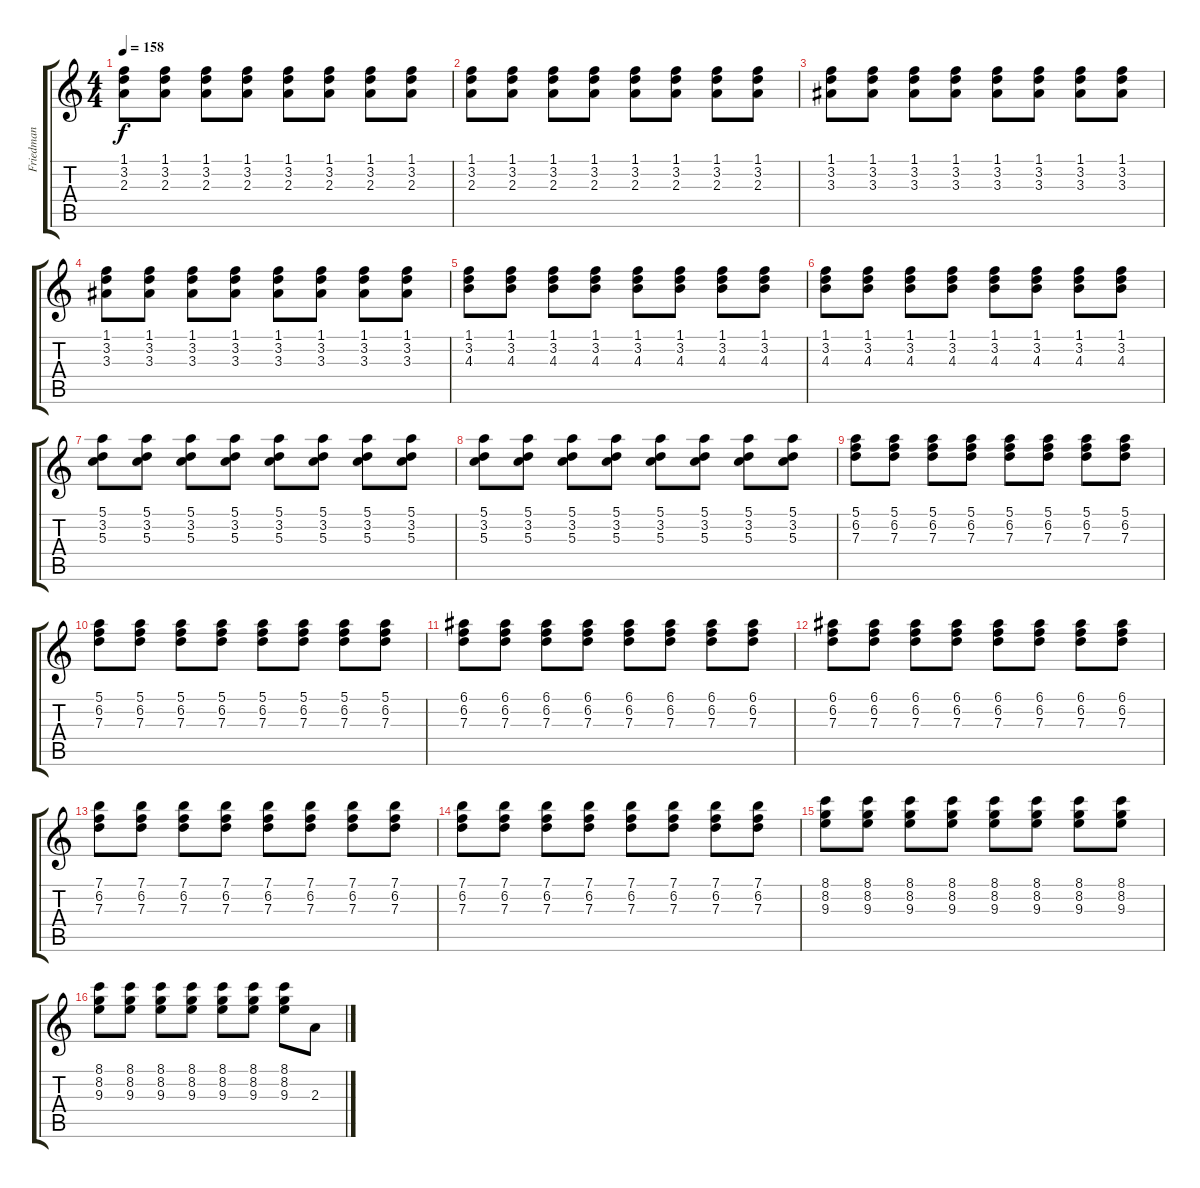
\track ("Friedman" "Friedman") {instrument distortionguitar}
\staff {score tabs}
\tuning (E4 B3 G3 D3 A2 E2) {hide}
\ts (4 4)
\tempo 158
\clef g2
\ks c
(1.1 3.2 2.3).8{dy f instrument distortionguitar} (1.1 3.2 2.3).8 (1.1 3.2 2.3).8 (1.1 3.2 2.3).8 (1.1 3.2 2.3).8 (1.1 3.2 2.3).8 (1.1 3.2 2.3).8 (1.1 3.2 2.3).8 |
(1.1 3.2 2.3).8 (1.1 3.2 2.3).8 (1.1 3.2 2.3).8 (1.1 3.2 2.3).8 (1.1 3.2 2.3).8 (1.1 3.2 2.3).8 (1.1 3.2 2.3).8 (1.1 3.2 2.3).8 |
(1.1 3.2 3.3).8 (1.1 3.2 3.3).8 (1.1 3.2 3.3).8 (1.1 3.2 3.3).8 (1.1 3.2 3.3).8 (1.1 3.2 3.3).8 (1.1 3.2 3.3).8 (1.1 3.2 3.3).8 |
(1.1 3.2 3.3).8 (1.1 3.2 3.3).8 (1.1 3.2 3.3).8 (1.1 3.2 3.3).8 (1.1 3.2 3.3).8 (1.1 3.2 3.3).8 (1.1 3.2 3.3).8 (1.1 3.2 3.3).8 |
(1.1 3.2 4.3).8 (1.1 3.2 4.3).8 (1.1 3.2 4.3).8 (1.1 3.2 4.3).8 (1.1 3.2 4.3).8 (1.1 3.2 4.3).8 (1.1 3.2 4.3).8 (1.1 3.2 4.3).8 |
(1.1 3.2 4.3).8 (1.1 3.2 4.3).8 (1.1 3.2 4.3).8 (1.1 3.2 4.3).8 (1.1 3.2 4.3).8 (1.1 3.2 4.3).8 (1.1 3.2 4.3).8 (1.1 3.2 4.3).8 |
(5.1 3.2 5.3).8 (5.1 3.2 5.3).8 (5.1 3.2 5.3).8 (5.1 3.2 5.3).8 (5.1 3.2 5.3).8 (5.1 3.2 5.3).8 (5.1 3.2 5.3).8 (5.1 3.2 5.3).8 |
(5.1 3.2 5.3).8 (5.1 3.2 5.3).8 (5.1 3.2 5.3).8 (5.1 3.2 5.3).8 (5.1 3.2 5.3).8 (5.1 3.2 5.3).8 (5.1 3.2 5.3).8 (5.1 3.2 5.3).8 |
(5.1 6.2 7.3).8 (5.1 6.2 7.3).8 (5.1 6.2 7.3).8 (5.1 6.2 7.3).8 (5.1 6.2 7.3).8 (5.1 6.2 7.3).8 (5.1 6.2 7.3).8 (5.1 6.2 7.3).8 |
(5.1 6.2 7.3).8 (5.1 6.2 7.3).8 (5.1 6.2 7.3).8 (5.1 6.2 7.3).8 (5.1 6.2 7.3).8 (5.1 6.2 7.3).8 (5.1 6.2 7.3).8 (5.1 6.2 7.3).8 |
(6.1 6.2 7.3).8 (6.1 6.2 7.3).8 (6.1 6.2 7.3).8 (6.1 6.2 7.3).8 (6.1 6.2 7.3).8 (6.1 6.2 7.3).8 (6.1 6.2 7.3).8 (6.1 6.2 7.3).8 |
(6.1 6.2 7.3).8 (6.1 6.2 7.3).8 (6.1 6.2 7.3).8 (6.1 6.2 7.3).8 (6.1 6.2 7.3).8 (6.1 6.2 7.3).8 (6.1 6.2 7.3).8 (6.1 6.2 7.3).8 |
(7.1 6.2 7.3).8 (7.1 6.2 7.3).8 (7.1 6.2 7.3).8 (7.1 6.2 7.3).8 (7.1 6.2 7.3).8 (7.1 6.2 7.3).8 (7.1 6.2 7.3).8 (7.1 6.2 7.3).8 |
(7.1 6.2 7.3).8 (7.1 6.2 7.3).8 (7.1 6.2 7.3).8 (7.1 6.2 7.3).8 (7.1 6.2 7.3).8 (7.1 6.2 7.3).8 (7.1 6.2 7.3).8 (7.1 6.2 7.3).8 |
(8.1 8.2 9.3).8 (8.1 8.2 9.3).8 (8.1 8.2 9.3).8 (8.1 8.2 9.3).8 (8.1 8.2 9.3).8 (8.1 8.2 9.3).8 (8.1 8.2 9.3).8 (8.1 8.2 9.3).8 |
(8.1 8.2 9.3).8 (8.1 8.2 9.3).8 (8.1 8.2 9.3).8 (8.1 8.2 9.3).8 (8.1 8.2 9.3).8 (8.1 8.2 9.3).8 (8.1 8.2 9.3).8 2.3.8
